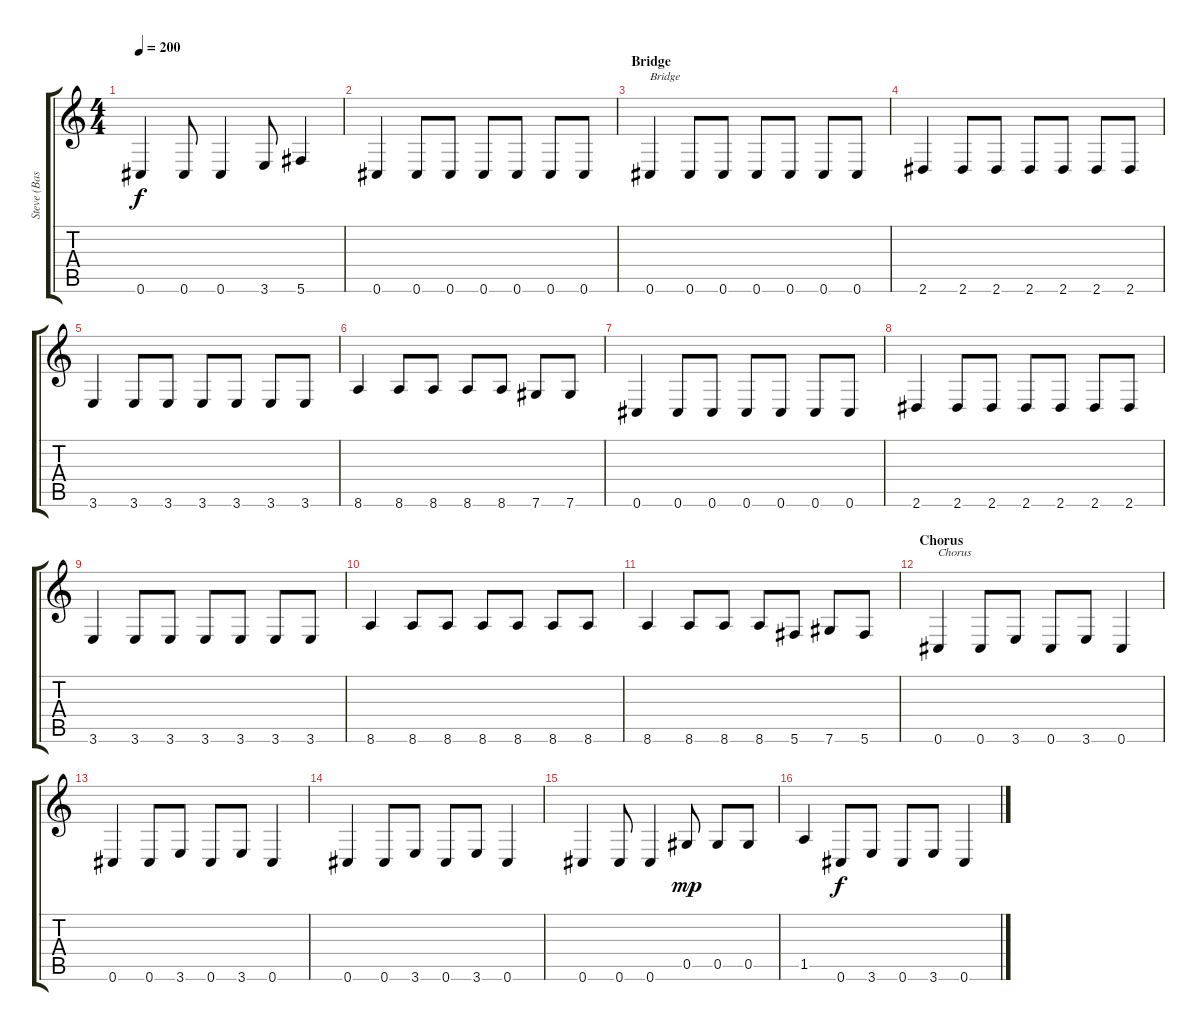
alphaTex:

\track ("Steve (Bass)" "Steve (Bas") {instrument acousticbass}
\staff {score tabs}
\tuning (Eb4 Bb3 Gb3 Db3 Ab2 Db2) {hide}
\ts (4 4)
\tempo 200
\clef g2
\ks c
0.6.4{dy f} 0.6.8 0.6.4 3.6.8 5.6.4 |
0.6.4 0.6.8 0.6.8 0.6.8 0.6.8 0.6.8 0.6.8 |
\section ("" "Bridge")
0.6.4{txt "Bridge"} 0.6.8 0.6.8 0.6.8 0.6.8 0.6.8 0.6.8 |
2.6.4 2.6.8 2.6.8 2.6.8 2.6.8 2.6.8 2.6.8 |
3.6.4 3.6.8 3.6.8 3.6.8 3.6.8 3.6.8 3.6.8 |
8.6.4 8.6.8 8.6.8 8.6.8 8.6.8 7.6.8 7.6.8 |
0.6.4 0.6.8 0.6.8 0.6.8 0.6.8 0.6.8 0.6.8 |
2.6.4 2.6.8 2.6.8 2.6.8 2.6.8 2.6.8 2.6.8 |
3.6.4 3.6.8 3.6.8 3.6.8 3.6.8 3.6.8 3.6.8 |
8.6.4 8.6.8 8.6.8 8.6.8 8.6.8 8.6.8 8.6.8 |
8.6.4 8.6.8 8.6.8 8.6.8 5.6.8 7.6.8 5.6.8 |
\section ("" "Chorus")
0.6.4{txt "Chorus"} 0.6.8 3.6.8 0.6.8 3.6.8 0.6.4 |
0.6.4 0.6.8 3.6.8 0.6.8 3.6.8 0.6.4 |
0.6.4 0.6.8 3.6.8 0.6.8 3.6.8 0.6.4 |
0.6.4 0.6.8 0.6.4 0.5.8{dy mp} 0.5.8 0.5.8 |
1.5.4 0.6.8{dy f} 3.6.8 0.6.8 3.6.8 0.6.4
